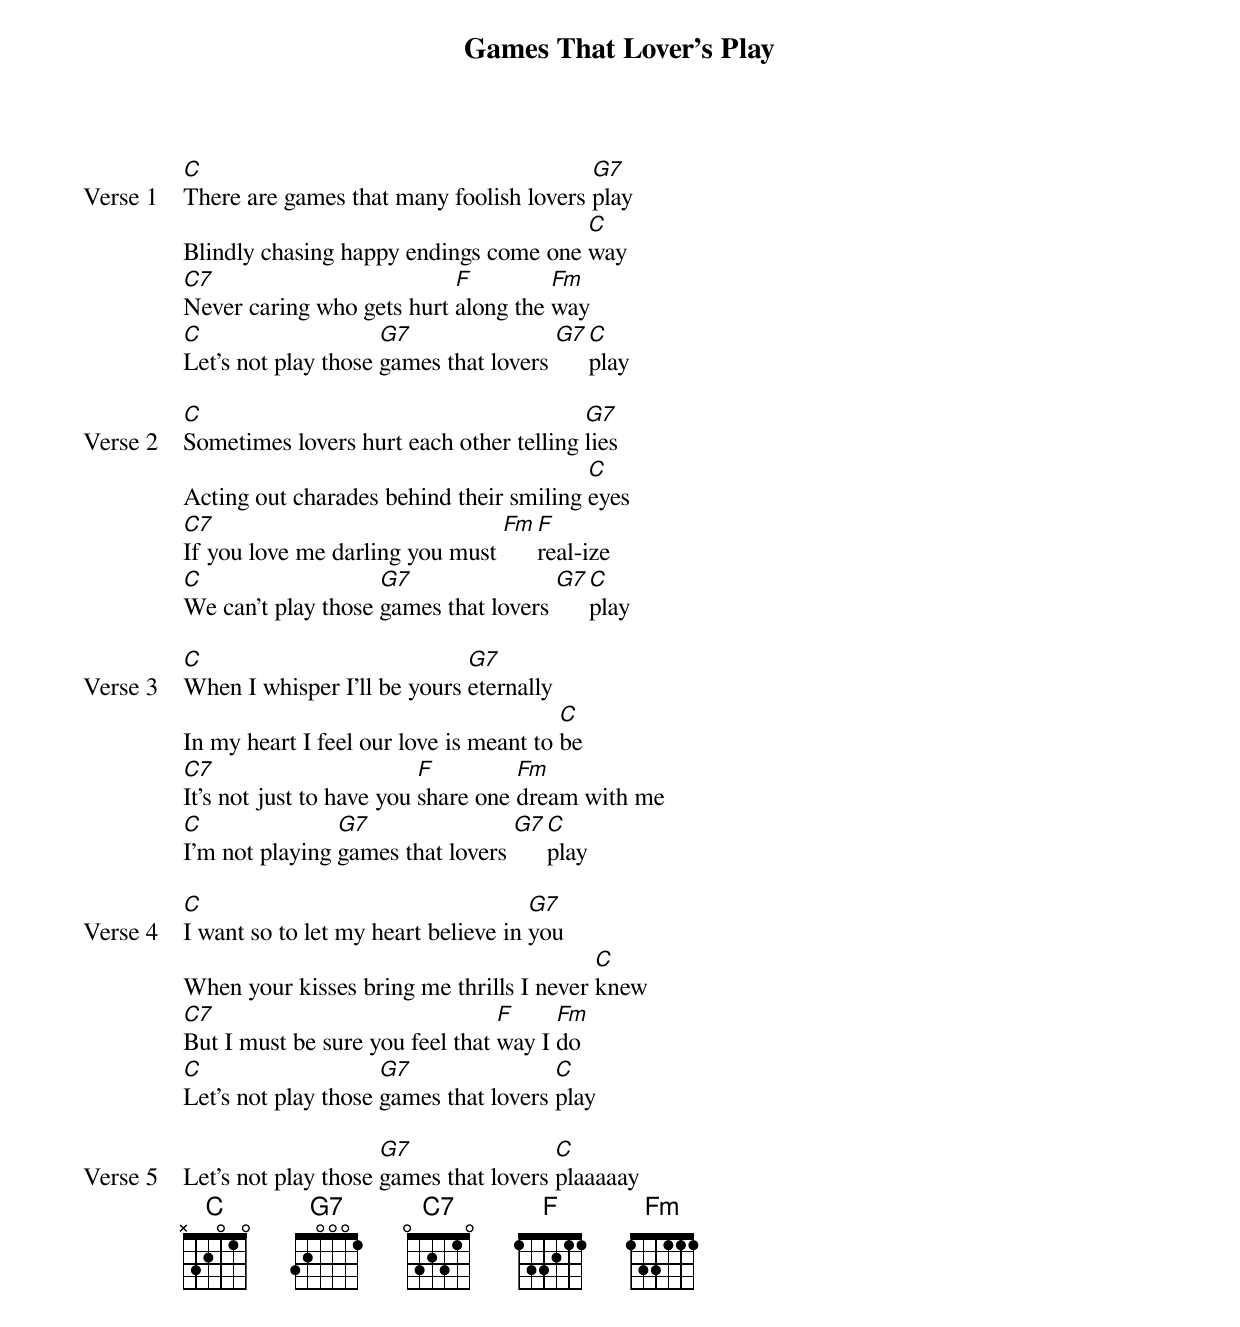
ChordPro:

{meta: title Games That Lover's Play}
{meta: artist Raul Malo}
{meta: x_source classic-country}
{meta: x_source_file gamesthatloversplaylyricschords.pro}
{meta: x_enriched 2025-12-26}

{start_of_verse: Verse 1}
[C]There are games that many foolish lovers [G7]play
Blindly chasing happy endings come one [C]way
[C7]Never caring who gets hurt [F]along the [Fm]way
[C]Let’s not play those [G7]games that lovers [G7][C]play
{end_of_verse}

{start_of_verse: Verse 2}
[C]Sometimes lovers hurt each other telling [G7]lies
Acting out charades behind their smiling [C]eyes
[C7]If you love me darling you must [Fm][F]real-ize
[C]We can’t play those [G7]games that lovers [G7][C]play
{end_of_verse}

{start_of_verse: Verse 3}
[C]When I whisper I’ll be yours [G7]eternally
In my heart I feel our love is meant to [C]be
[C7]It’s not just to have you [F]share one [Fm]dream with me
[C]I’m not playing [G7]games that lovers [G7][C]play
{end_of_verse}

{start_of_verse: Verse 4}
[C]I want so to let my heart believe in [G7]you
When your kisses bring me thrills I never [C]knew
[C7]But I must be sure you feel that [F]way I [Fm]do
[C]Let’s not play those [G7]games that lovers [C]play
{end_of_verse}

{start_of_verse: Verse 5}
Let’s not play those [G7]games that lovers [C]plaaaaay
{end_of_verse}
